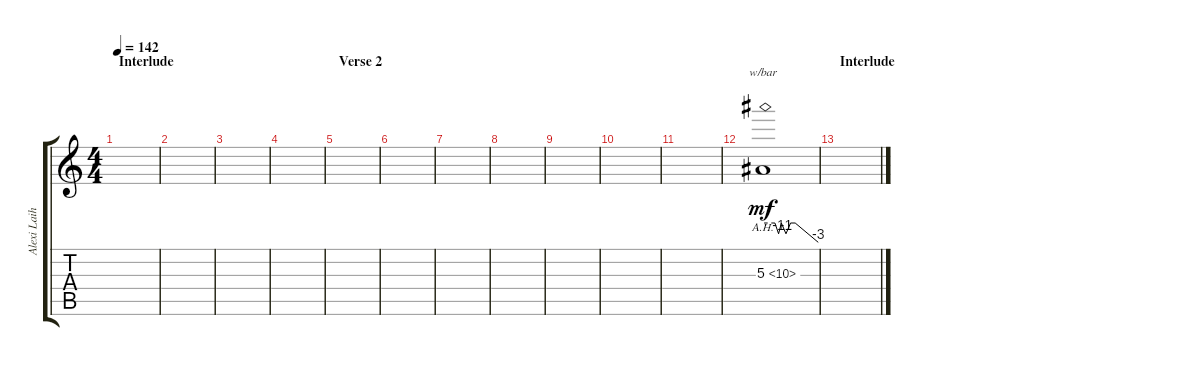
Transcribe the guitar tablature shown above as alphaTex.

\track ("Alexi Laiho-lead" "Alexi Laih") {instrument overdrivenguitar}
\staff {score tabs}
\tuning (D4 A3 F3 C3 G2 D2) {hide}
\ts (4 4)
\section ("" "Interlude")
\tempo 142
\clef g2
\ks c
|
|
|
|
\section ("" "Verse 2")
|
|
|
|
|
|
|
5.3{ah 5}.1{tbe (custom default 0 0 13 0 17 -4 20 0 25 -4 30 0 35 0 60 -12) dy mf} |
\section ("" "Interlude")
